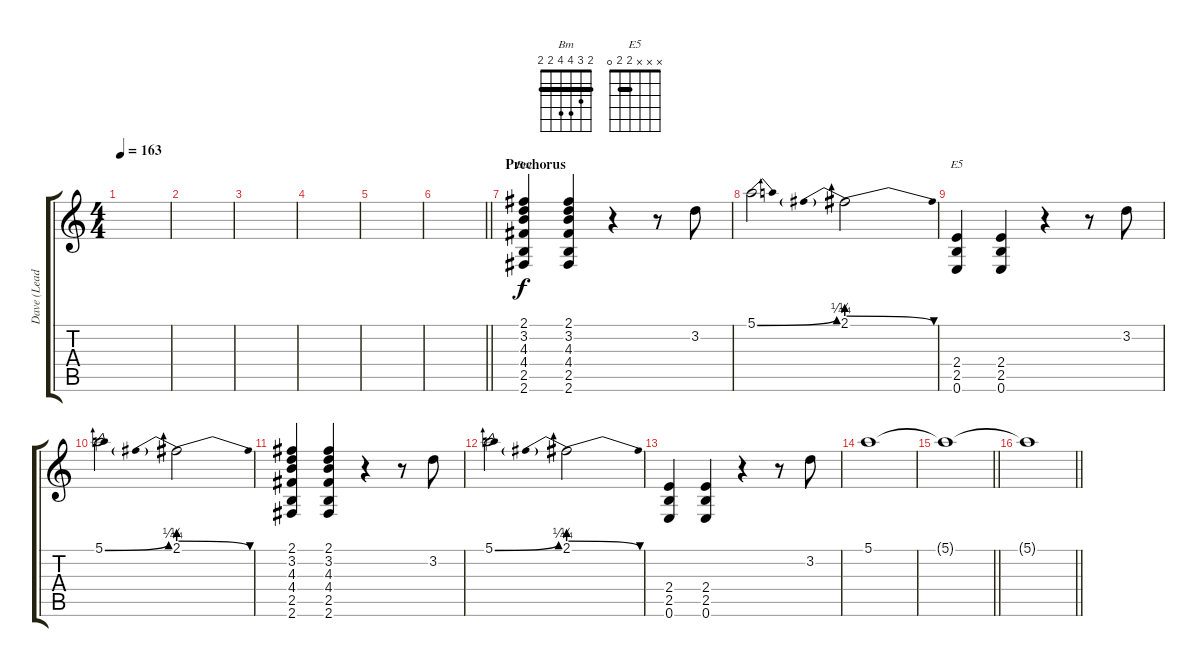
\track ("Dave (Lead Gtr)" "Dave (Lead") {instrument overdrivenguitar}
\staff {score tabs}
\tuning (E4 B3 G3 D3 A2 E2) {hide}
\chord ("Bm" 2 3 4 4 2 2) {barre 2}
\chord ("E5" x x x 2 2 0) {barre 2}
\ts (4 4)
\tempo 163
\clef g2
\ks c
|
|
|
|
|
\barLineRight lightlight
|
\section ("" "Prechorus")
(2.1 3.2 4.3 4.4 2.5 2.6).4{ch "Bm"} (2.1 3.2 4.3 4.4 2.5 2.6).4 r.4 r.8 3.2.8 |
5.1{be (bend 0 0 60 1)}.2 2.1{be (prebendrelease 0 1 60 0)}.2 |
(2.4 2.5 0.6).4{ch "E5"} (2.4 2.5 0.6).4 r.4 r.8 3.2.8 |
5.1{be (bend 0 0 60 1)}.2 2.1{be (prebendrelease 0 1 60 0)}.2 |
(2.1 3.2 4.3 4.4 2.5 2.6).4 (2.1 3.2 4.3 4.4 2.5 2.6).4 r.4 r.8 3.2.8 |
5.1{be (bend 0 0 60 1)}.2 2.1{be (prebendrelease 0 1 60 0)}.2 |
(2.4 2.5 0.6).4 (2.4 2.5 0.6).4 r.4 r.8 3.2.8 |
5.1.1 |
\barLineRight lightlight
5.1{t}.1 |
\barLineRight lightlight
5.1{t}.1
